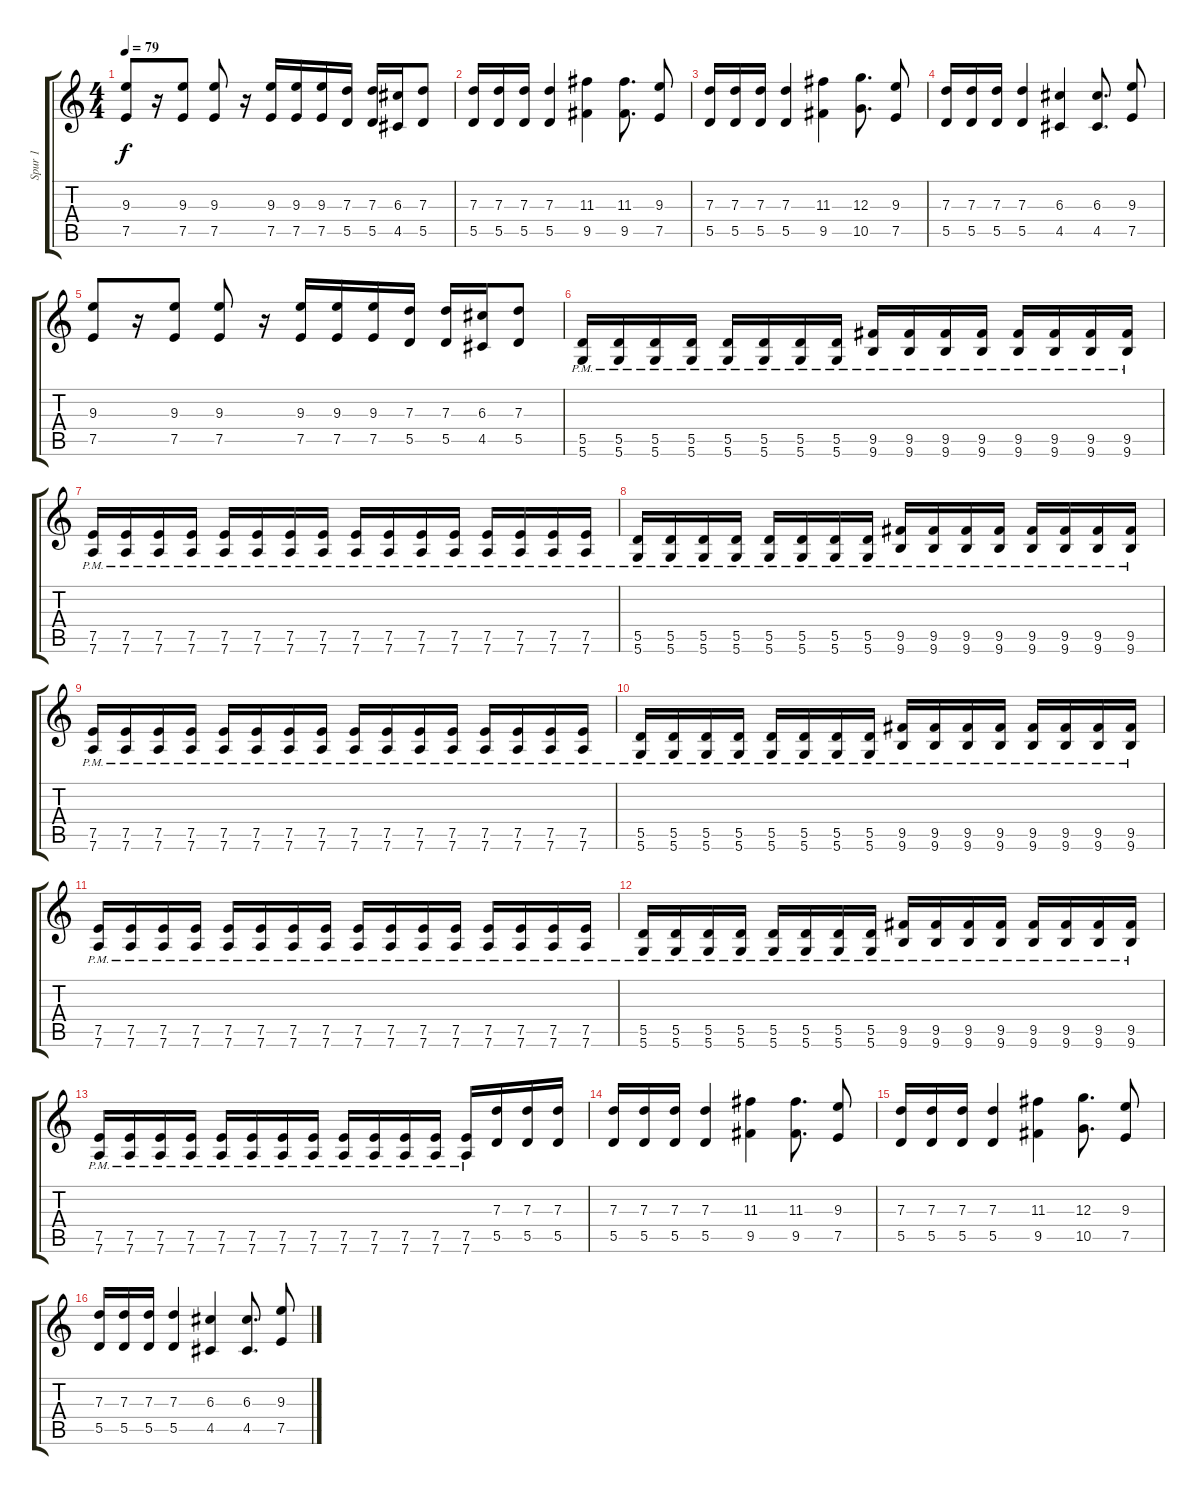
\track ("Spur 1" "Spur 1") {instrument distortionguitar}
\staff {score tabs}
\tuning (E4 B3 G3 D3 A2 D2) {hide}
\ts (4 4)
\tempo 79
\clef g2
\ks c
(9.3 7.5).8{dy f} r.16 (9.3 7.5).8 (9.3 7.5).8 r.16 (9.3 7.5).16 (9.3 7.5).16 (9.3 7.5).16 (7.3 5.5).16 (7.3 5.5).16 (6.3 4.5).16 (7.3 5.5).8 |
(7.3 5.5).16 (7.3 5.5).16 (7.3 5.5).16 (7.3 5.5).4 (11.3 9.5).4 (11.3 9.5).8{d} (9.3 7.5).8 |
(7.3 5.5).16 (7.3 5.5).16 (7.3 5.5).16 (7.3 5.5).4 (11.3 9.5).4 (12.3 10.5).8{d} (9.3 7.5).8 |
(7.3 5.5).16 (7.3 5.5).16 (7.3 5.5).16 (7.3 5.5).4 (6.3 4.5).4 (6.3 4.5).8{d} (9.3 7.5).8 |
(9.3 7.5).8 r.16 (9.3 7.5).8 (9.3 7.5).8 r.16 (9.3 7.5).16 (9.3 7.5).16 (9.3 7.5).16 (7.3 5.5).16 (7.3 5.5).16 (6.3 4.5).16 (7.3 5.5).8 |
(5.5{pm} 5.6{pm}).16 (5.5{pm} 5.6{pm}).16 (5.5{pm} 5.6{pm}).16 (5.5{pm} 5.6{pm}).16 (5.5{pm} 5.6{pm}).16 (5.5{pm} 5.6{pm}).16 (5.5{pm} 5.6{pm}).16 (5.5{pm} 5.6{pm}).16 (9.5{pm} 9.6{pm}).16 (9.5{pm} 9.6{pm}).16 (9.5{pm} 9.6{pm}).16 (9.5{pm} 9.6{pm}).16 (9.5{pm} 9.6{pm}).16 (9.5{pm} 9.6{pm}).16 (9.5{pm} 9.6{pm}).16 (9.5{pm} 9.6{pm}).16 |
(7.5{pm} 7.6{pm}).16 (7.5{pm} 7.6{pm}).16 (7.5{pm} 7.6{pm}).16 (7.5{pm} 7.6{pm}).16 (7.5{pm} 7.6{pm}).16 (7.5{pm} 7.6{pm}).16 (7.5{pm} 7.6{pm}).16 (7.5{pm} 7.6{pm}).16 (7.5{pm} 7.6{pm}).16 (7.5{pm} 7.6{pm}).16 (7.5{pm} 7.6{pm}).16 (7.5{pm} 7.6{pm}).16 (7.5{pm} 7.6{pm}).16 (7.5{pm} 7.6{pm}).16 (7.5{pm} 7.6{pm}).16 (7.5{pm} 7.6{pm}).16 |
(5.5{pm} 5.6{pm}).16 (5.5{pm} 5.6{pm}).16 (5.5{pm} 5.6{pm}).16 (5.5{pm} 5.6{pm}).16 (5.5{pm} 5.6{pm}).16 (5.5{pm} 5.6{pm}).16 (5.5{pm} 5.6{pm}).16 (5.5{pm} 5.6{pm}).16 (9.5{pm} 9.6{pm}).16 (9.5{pm} 9.6{pm}).16 (9.5{pm} 9.6{pm}).16 (9.5{pm} 9.6{pm}).16 (9.5{pm} 9.6{pm}).16 (9.5{pm} 9.6{pm}).16 (9.5{pm} 9.6{pm}).16 (9.5{pm} 9.6{pm}).16 |
(7.5{pm} 7.6{pm}).16 (7.5{pm} 7.6{pm}).16 (7.5{pm} 7.6{pm}).16 (7.5{pm} 7.6{pm}).16 (7.5{pm} 7.6{pm}).16 (7.5{pm} 7.6{pm}).16 (7.5{pm} 7.6{pm}).16 (7.5{pm} 7.6{pm}).16 (7.5{pm} 7.6{pm}).16 (7.5{pm} 7.6{pm}).16 (7.5{pm} 7.6{pm}).16 (7.5{pm} 7.6{pm}).16 (7.5{pm} 7.6{pm}).16 (7.5{pm} 7.6{pm}).16 (7.5{pm} 7.6{pm}).16 (7.5{pm} 7.6{pm}).16 |
(5.5{pm} 5.6{pm}).16 (5.5{pm} 5.6{pm}).16 (5.5{pm} 5.6{pm}).16 (5.5{pm} 5.6{pm}).16 (5.5{pm} 5.6{pm}).16 (5.5{pm} 5.6{pm}).16 (5.5{pm} 5.6{pm}).16 (5.5{pm} 5.6{pm}).16 (9.5{pm} 9.6{pm}).16 (9.5{pm} 9.6{pm}).16 (9.5{pm} 9.6{pm}).16 (9.5{pm} 9.6{pm}).16 (9.5{pm} 9.6{pm}).16 (9.5{pm} 9.6{pm}).16 (9.5{pm} 9.6{pm}).16 (9.5{pm} 9.6{pm}).16 |
(7.5{pm} 7.6{pm}).16 (7.5{pm} 7.6{pm}).16 (7.5{pm} 7.6{pm}).16 (7.5{pm} 7.6{pm}).16 (7.5{pm} 7.6{pm}).16 (7.5{pm} 7.6{pm}).16 (7.5{pm} 7.6{pm}).16 (7.5{pm} 7.6{pm}).16 (7.5{pm} 7.6{pm}).16 (7.5{pm} 7.6{pm}).16 (7.5{pm} 7.6{pm}).16 (7.5{pm} 7.6{pm}).16 (7.5{pm} 7.6{pm}).16 (7.5{pm} 7.6{pm}).16 (7.5{pm} 7.6{pm}).16 (7.5{pm} 7.6{pm}).16 |
(5.5{pm} 5.6{pm}).16 (5.5{pm} 5.6{pm}).16 (5.5{pm} 5.6{pm}).16 (5.5{pm} 5.6{pm}).16 (5.5{pm} 5.6{pm}).16 (5.5{pm} 5.6{pm}).16 (5.5{pm} 5.6{pm}).16 (5.5{pm} 5.6{pm}).16 (9.5{pm} 9.6{pm}).16 (9.5{pm} 9.6{pm}).16 (9.5{pm} 9.6{pm}).16 (9.5{pm} 9.6{pm}).16 (9.5{pm} 9.6{pm}).16 (9.5{pm} 9.6{pm}).16 (9.5{pm} 9.6{pm}).16 (9.5{pm} 9.6{pm}).16 |
(7.5{pm} 7.6{pm}).16 (7.5{pm} 7.6{pm}).16 (7.5{pm} 7.6{pm}).16 (7.5{pm} 7.6{pm}).16 (7.5{pm} 7.6{pm}).16 (7.5{pm} 7.6{pm}).16 (7.5{pm} 7.6{pm}).16 (7.5{pm} 7.6{pm}).16 (7.5{pm} 7.6{pm}).16 (7.5{pm} 7.6{pm}).16 (7.5{pm} 7.6{pm}).16 (7.5{pm} 7.6{pm}).16 (7.5{pm} 7.6{pm}).16 (7.3 5.5).16 (7.3 5.5).16 (7.3 5.5).16 |
(7.3 5.5).16 (7.3 5.5).16 (7.3 5.5).16 (7.3 5.5).4 (11.3 9.5).4 (11.3 9.5).8{d} (9.3 7.5).8 |
(7.3 5.5).16 (7.3 5.5).16 (7.3 5.5).16 (7.3 5.5).4 (11.3 9.5).4 (12.3 10.5).8{d} (9.3 7.5).8 |
(7.3 5.5).16 (7.3 5.5).16 (7.3 5.5).16 (7.3 5.5).4 (6.3 4.5).4 (6.3 4.5).8{d} (9.3 7.5).8
